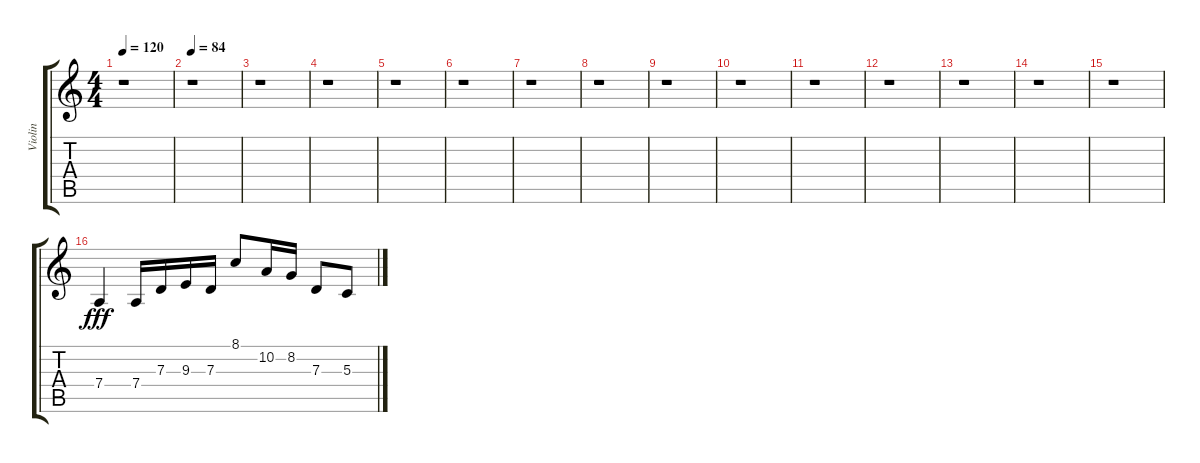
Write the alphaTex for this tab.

\track ("Violin" "Violin") {instrument violin}
\staff {score tabs}
\tuning (E4 B3 G3 D3 A2 E2) {hide}
\ts (4 4)
\tempo 120
\clef g2
\ks c
r.1{dy mf} |
\tempo 84
r.1 |
r.1 |
r.1 |
r.1 |
r.1 |
r.1 |
r.1 |
r.1 |
r.1 |
r.1 |
r.1 |
r.1 |
r.1 |
r.1 |
7.4.4{dy fff} 7.4.16 7.3.16 9.3.16 7.3.16 8.1.8 10.2.16 8.2.16 7.3.8 5.3.8
